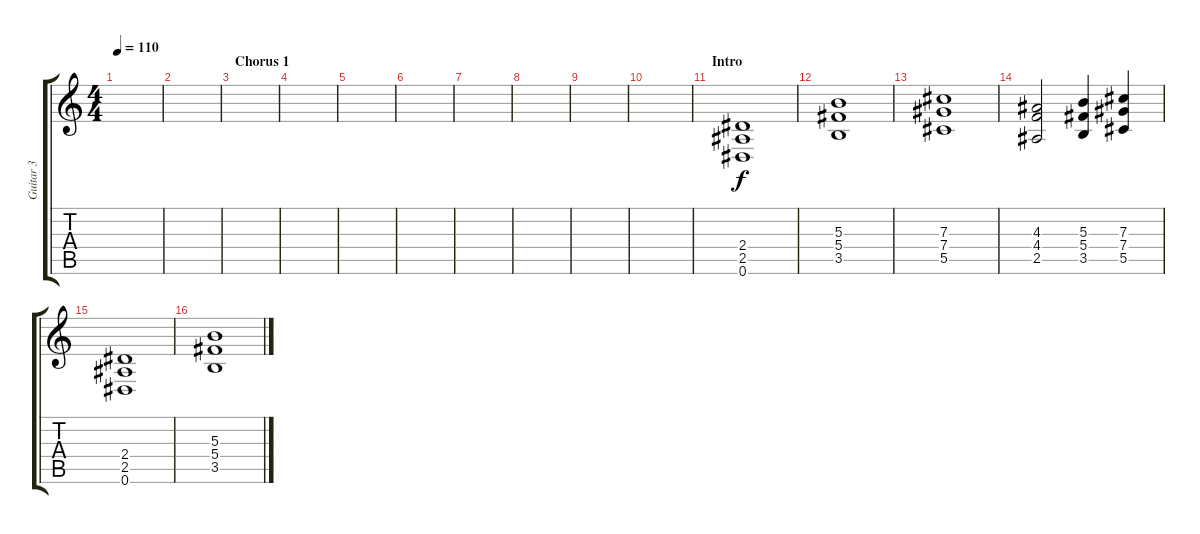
\track ("Guitar 3" "Guitar 3") {instrument distortionguitar}
\staff {score tabs}
\tuning (Eb4 Bb3 Gb3 Db3 Ab2 Eb2) {hide}
\ts (4 4)
\tempo 110
\clef g2
\ks c
|
|
\section ("" "Chorus 1")
|
|
|
|
|
|
|
|
\section ("" "Intro")
(2.4 2.5 0.6).1 |
(5.3 5.4 3.5).1 |
(7.3 7.4 5.5).1 |
(4.3 4.4 2.5).2 (5.3 5.4 3.5).4 (7.3 7.4 5.5).4 |
(2.4 2.5 0.6).1 |
(5.3 5.4 3.5).1
